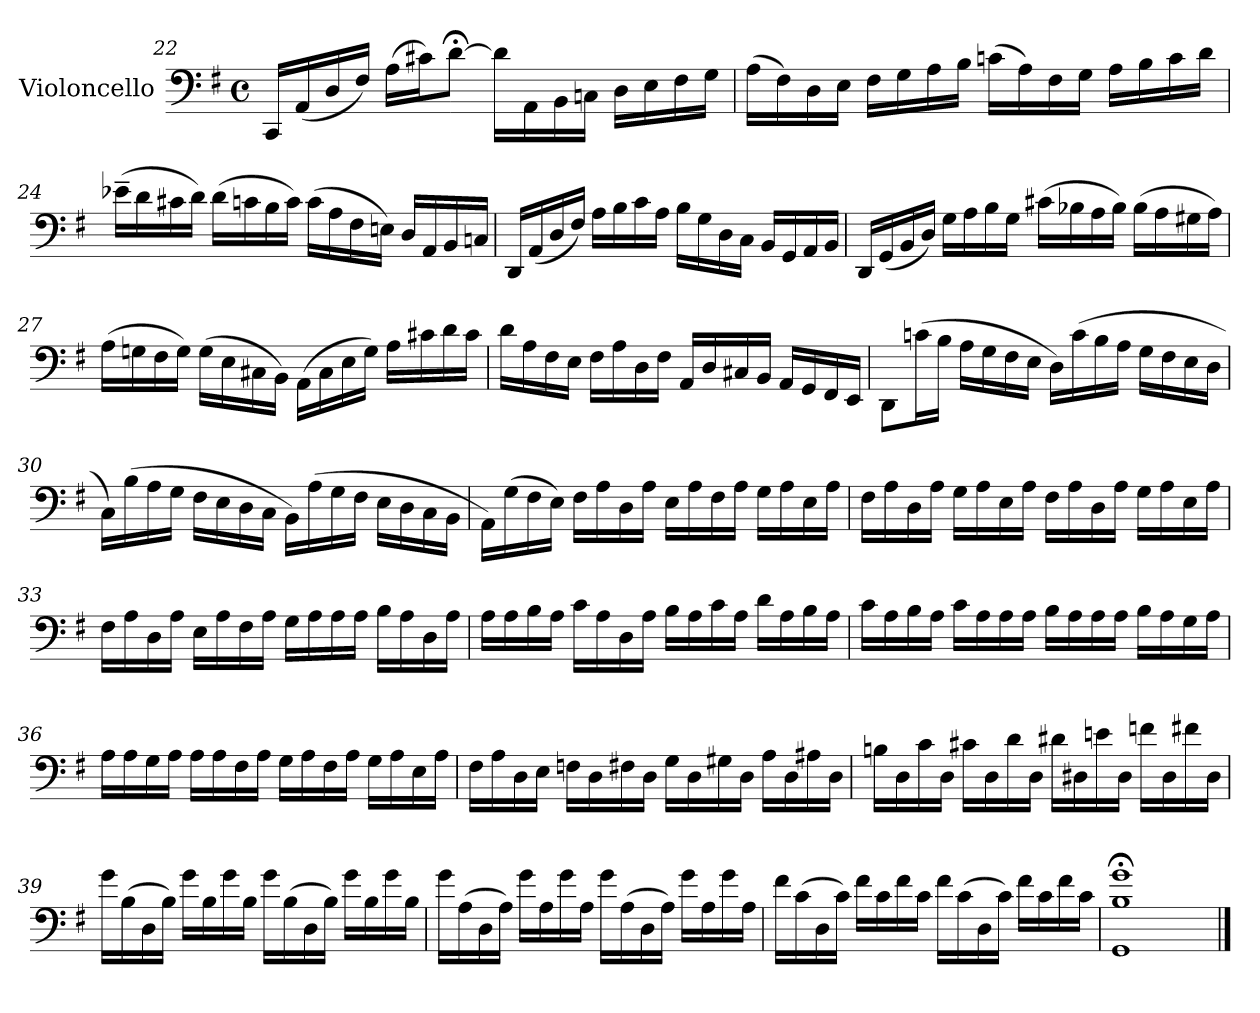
**kern
*part1
*staff1
*I"Violoncello
*I'Vc.
*clefF4
*k[f#]
*M4/4
*met(c)
=22
16CC/LL
(<16AA/
16D/
16F#/JJ)
(>16A\LL
16c#X\J)
[8d;<\J
16d\LL]
16AA\
16BB\
16Cn\JJ
16D\LL
16E\
16F#\
16G\JJ
!!LO:LB:g=z
=23
(>16A\LL
16F#\)
16D\
16E\JJ
16F#\LL
16G\
16A\
16B\JJ
(>16cn\LL
16A\)
16F#\
16G\JJ
16A\LL
16B\
16c\
16d\JJ
=24
(>16e-X~\LL
16d\
16c#X\
16d\JJ)
(>16d\LL
16cn\
16B\
16c\JJ)
(>16c\LL
16A\
16F#\
16En\JJ)
16D/LL
16AA/
16BB/
16Cn/JJ
!!LO:LB:g=z
=25
16DD/LL
(<16AA/
16D/
16F#/JJ)
16A\LL
16B\
16c\
16A\JJ
16B\LL
16G\
16D\
16C\JJ
16BB/LL
16GG/
16AA/
16BB/JJ
=26
16DD/LL
(<16GG/
16BB/
16D/JJ)
16G\LL
16A\
16B\
16G\JJ
(>16c#X\LL
16B-X\
16A\
16B-\JJ)
(>16B-\LL
16A\
16G#X\
16A\JJ)
!!LO:LB:g=z
=27
(>16A\LL
16Gn\
16F#\
16G\JJ)
(>16G\LL
16E\
16C#X\
16BB\JJ)
(>16AA\LL
16C#\
16E\
16G\JJ)
16A\LL
16c#X\
16d\
16c#\JJ
=28
16d\LL
16A\
16F#\
16E\JJ
16F#\LL
16A\
16D\
16F#\JJ
16AA/LL
16D/
16C#X/
16BB/JJ
16AA/LL
16GG/
16FF#/
16EE/JJ
!!LO:LB:g=z
=29
8DD\L
(>16cn\L
16B\JJ
16A\LL
16G\
16F#\
16E\JJ
16D\LL)
(>16c\
16B\
16A\JJ
16G\LL
16F#\
16E\
16D\JJ
=30
16C\LL)
(>16B\
16A\
16G\JJ
16F#\LL
16E\
16D\
16C\JJ
16BB\LL)
(>16A\
16G\
16F#\JJ
16E\LL
16D\
16C\
16BB\JJ
!!LO:LB:g=z
=31
16AA\LL)
(>16G\
16F#\
16E\JJ)
16F#\LL
16A\
16D\
16A\JJ
16E\LL
16A\
16F#\
16A\JJ
16G\LL
16A\
16E\
16A\JJ
=32
16F#\LL
16A\
16D\
16A\JJ
16G\LL
16A\
16E\
16A\JJ
16F#\LL
16A\
16D\
16A\JJ
16G\LL
16A\
16E\
16A\JJ
!!LO:LB:g=z
=33
16F#\LL
16A\
16D\
16A\JJ
16E\LL
16A\
16F#\
16A\JJ
16G\LL
16A\
16A\
16A\JJ
16B\LL
16A\
16D\
16A\JJ
=34
16A\LL
16A\
16B\
16A\JJ
16c\LL
16A\
16D\
16A\JJ
16B\LL
16A\
16c\
16A\JJ
16d\LL
16A\
16B\
16A\JJ
!!LO:LB:g=z
=35
16c\LL
16A\
16B\
16A\JJ
16c\LL
16A\
16A\
16A\JJ
16B\LL
16A\
16A\
16A\JJ
16B\LL
16A\
16G\
16A\JJ
=36
16A\LL
16A\
16G\
16A\JJ
16A\LL
16A\
16F#\
16A\JJ
16G\LL
16A\
16F#\
16A\JJ
16G\LL
16A\
16E\
16A\JJ
!!LO:LB:g=z
=37
16F#\LL
16A\
16D\
16E\JJ
16Fn\LL
16D\
16F#X\
16D\JJ
16G\LL
16D\
16G#X\
16D\JJ
16A\LL
16D\
16A#X\
16D\JJ
=38
16Bn\LL
16D\
16c\
16D\JJ
16c#X\LL
16D\
16d\
16D\JJ
16d#X\LL
16D#X\
16en\
16D#\JJ
16fn\LL
16D#\
16f#X\
16D#\JJ
!!LO:LB:g=z
=39
16g\LL
(>16B\
16D\
16B\JJ)
16g\LL
16B\
16g\
16B\JJ
16g\LL
(>16B\
16D\
16B\JJ)
16g\LL
16B\
16g\
16B\JJ
=40
16g\LL
(>16A\
16D\
16A\JJ)
16g\LL
16A\
16g\
16A\JJ
16g\LL
(>16A\
16D\
16A\JJ)
16g\LL
16A\
16g\
16A\JJ
!!LO:LB:g=z
=41
16f#\LL
(>16c\
16D\
16c\JJ)
16f#\LL
16c\
16f#\
16c\JJ
16f#\LL
(>16c\
16D\
16c\JJ)
16f#\LL
16c\
16f#\
16c\JJ
=42
1GG;< 1B;< 1g;<
==
*-
